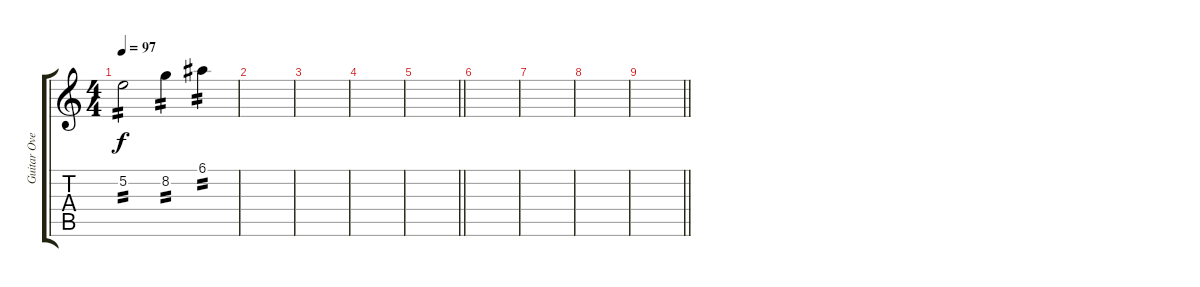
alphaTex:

\track ("Guitar Overdub 2" "Guitar Ove") {instrument distortionguitar}
\staff {score tabs}
\tuning (E4 B3 G3 D3 A2 D2) {hide}
\ts (4 4)
\tempo 97
\clef g2
\ks c
5.2.2{tp 2 dy f} 8.2.4{tp 2} 6.1.4{tp 2} |
|
|
|
\barLineRight lightlight
|
|
|
|
\barLineRight lightlight
